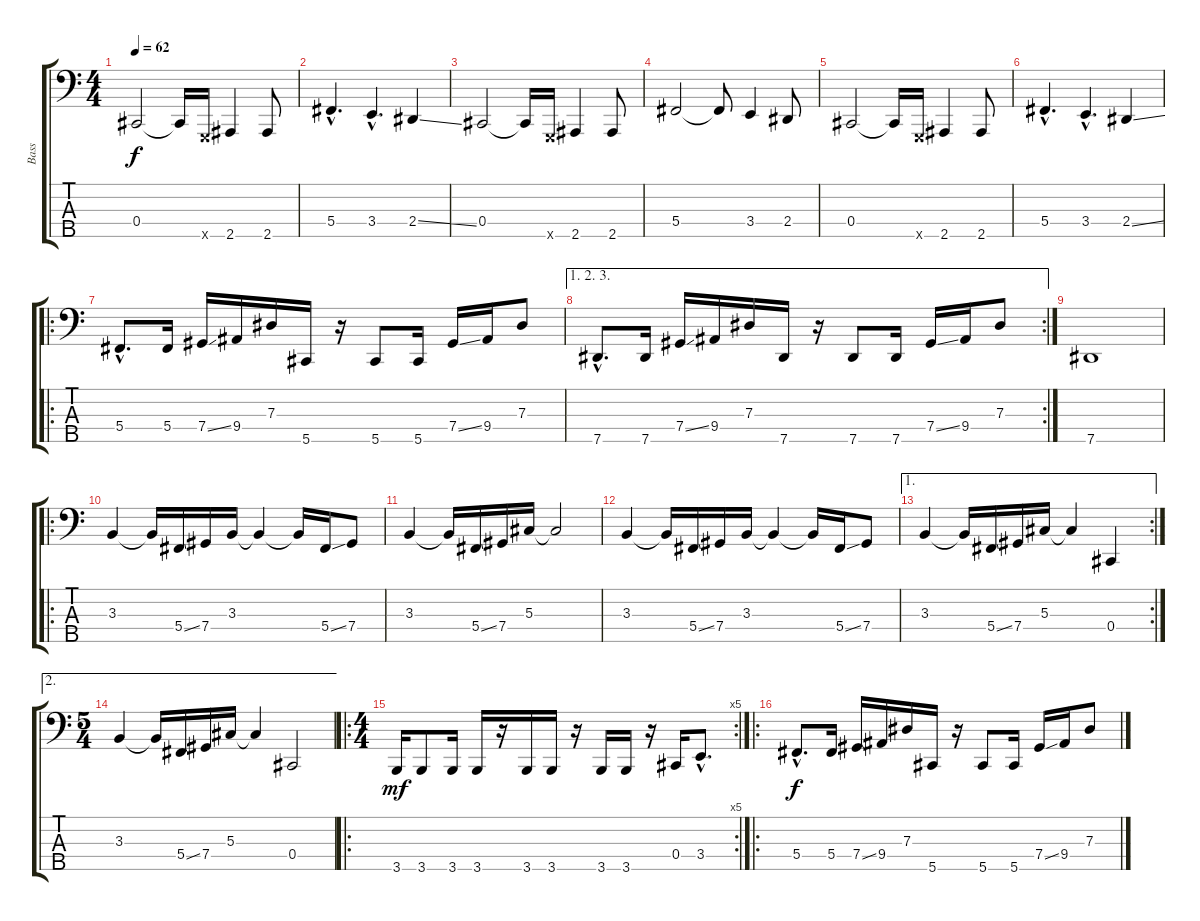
\track ("Bass" "Bass") {instrument electricbasspick}
\staff {score tabs}
\tuning (Gb2 Db2 Ab1 Db1 Ab0) {hide}
\ts (4 4)
\tempo 62
\clef f4
\ks c
0.4.2{dy f} 0.4{t}.16 -1.5{x}.16 2.5.4 2.5.8 |
5.4{hac}.4{d} 3.4{hac}.4{d} 2.4{ss}.4 |
0.4.2 0.4{t}.16 -1.5{x}.16 2.5.4 2.5.8 |
5.4.2 5.4{t}.8 3.4.4 2.4.8 |
0.4.2 0.4{t}.16 -1.5{x}.16 2.5.4 2.5.8 |
5.4{hac}.4{d} 3.4{hac}.4{d} 2.4{ss}.4 |
\ro
5.4{hac}.8{d} 5.4.16 7.4{ss}.16 9.4.16 7.3.16 5.5.16 r.16 5.5.8 5.5.16 7.4{ss}.16 9.4.16 7.3.8 |
\ae (1 2 3)
\rc 2
7.5{hac}.8{d} 7.5.16 7.4{ss}.16 9.4.16 7.3.16 7.5.16 r.16 7.5.8 7.5.16 7.4{ss}.16 9.4.16 7.3.8 |
7.5.1 |
\ro
3.3.4 3.3{t}.16 5.4{ss}.16 7.4.16 3.3.16 3.3{t}.4 3.3{t}.16 5.4{ss}.16 7.4.8 |
3.3.4 3.3{t}.16 5.4{ss}.16 7.4.16 5.3.16 5.3{t}.2 |
3.3.4 3.3{t}.16 5.4{ss}.16 7.4.16 3.3.16 3.3{t}.4 3.3{t}.16 5.4{ss}.16 7.4.8 |
\ae 1
\rc 2
3.3.4 3.3{t}.16 5.4{ss}.16 7.4.16 5.3.16 5.3{t}.4 0.4.4 |
\ae 2
\ts (5 4)
3.3.4 3.3{t}.16 5.4{ss}.16 7.4.16 5.3.16 5.3{t}.4 0.4.2 |
\ro
\rc 5
\ts (4 4)
3.5.16{dy mf} 3.5.8 3.5.16 3.5.16 r.16 3.5.16 3.5.16 r.16 3.5.16 3.5.16 r.16 0.4.16 3.4{hac}.8{d} |
\ro
5.4{hac}.8{d dy f} 5.4.16 7.4{ss}.16 9.4.16 7.3.16 5.5.16 r.16 5.5.8 5.5.16 7.4{ss}.16 9.4.16 7.3.8
